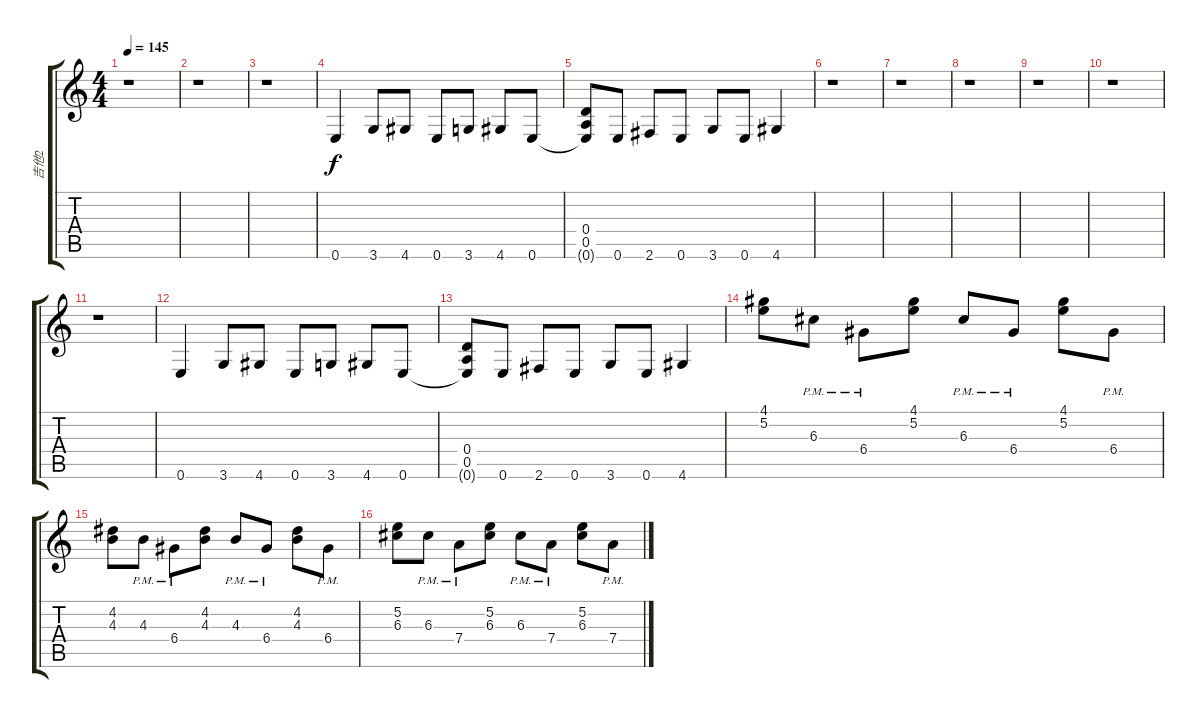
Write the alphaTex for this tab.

\track ("吉他2" "吉他2") {instrument overdrivenguitar}
\staff {score tabs}
\tuning (E4 B3 G3 D3 A2 E2) {hide}
\ts (4 4)
\tempo 145
\clef g2
\ks c
r.1{dy f} |
r.1 |
r.1 |
0.6.4 3.6.8 4.6.8 0.6.8 3.6.8 4.6.8 0.6.8 |
(0.4 0.5 0.6{t}).8 0.6.8 2.6.8 0.6.8 3.6.8 0.6.8 4.6.4 |
r.1 |
r.1 |
r.1 |
r.1 |
r.1 |
r.1 |
0.6.4 3.6.8 4.6.8 0.6.8 3.6.8 4.6.8 0.6.8 |
(0.4 0.5 0.6{t}).8 0.6.8 2.6.8 0.6.8 3.6.8 0.6.8 4.6.4 |
(4.1 5.2).8 6.3{pm}.8 6.4{pm}.8 (4.1 5.2).8 6.3{pm}.8 6.4{pm}.8 (4.1 5.2).8 6.4{pm}.8 |
(4.2 4.3).8 4.3{pm}.8 6.4{pm}.8 (4.2 4.3).8 4.3{pm}.8 6.4{pm}.8 (4.2 4.3).8 6.4{pm}.8 |
(5.2 6.3).8 6.3{pm}.8 7.4{pm}.8 (5.2 6.3).8 6.3{pm}.8 7.4{pm}.8 (5.2 6.3).8 7.4{pm}.8
